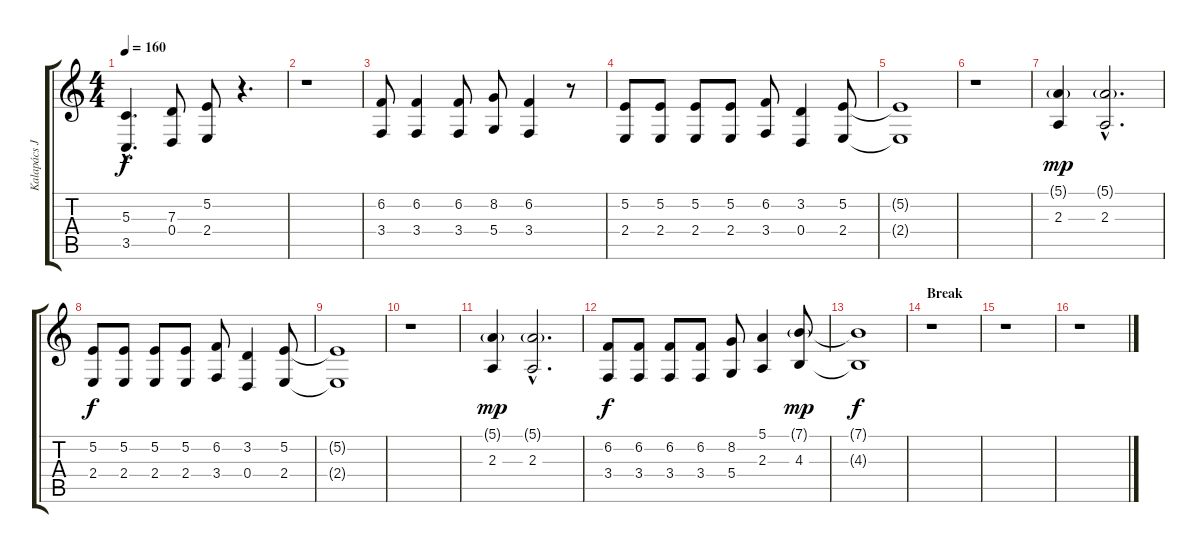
\track ("Kalapács József" "Kalapács J") {instrument bassoon}
\staff {score tabs}
\tuning (E4 B3 G3 D3 A2 E2) {hide}
\ts (4 4)
\tempo 160
\clef g2
\ks c
(5.3{hac} 3.5{hac}).4{d dy f} (7.3 0.4).8 (5.2 2.4).8 r.4{d} |
r.1 |
(6.2 3.4).8 (6.2 3.4).4 (6.2 3.4).8 (8.2 5.4).8 (6.2 3.4).4 r.8 |
(5.2 2.4).8 (5.2 2.4).8 (5.2 2.4).8 (5.2 2.4).8 (6.2 3.4).8 (3.2 0.4).4 (5.2 2.4).8 |
(5.2{t} 2.4{t}).1 |
r.1 |
(5.1{g} 2.3).4{dy mp} (5.1{g hac} 2.3{hac}).2{d} |
(5.2 2.4).8{dy f} (5.2 2.4).8 (5.2 2.4).8 (5.2 2.4).8 (6.2 3.4).8 (3.2 0.4).4 (5.2 2.4).8 |
(5.2{t} 2.4{t}).1 |
r.1 |
(5.1{g} 2.3).4{dy mp} (5.1{g hac} 2.3{hac}).2{d} |
(6.2 3.4).8{dy f} (6.2 3.4).8 (6.2 3.4).8 (6.2 3.4).8 (8.2 5.4).8 (5.1 2.3).4 (7.1{g} 4.3).8{dy mp} |
(7.1{t} 4.3{t}).1{dy f} |
\section ("" "Break")
r.1 |
r.1 |
r.1
